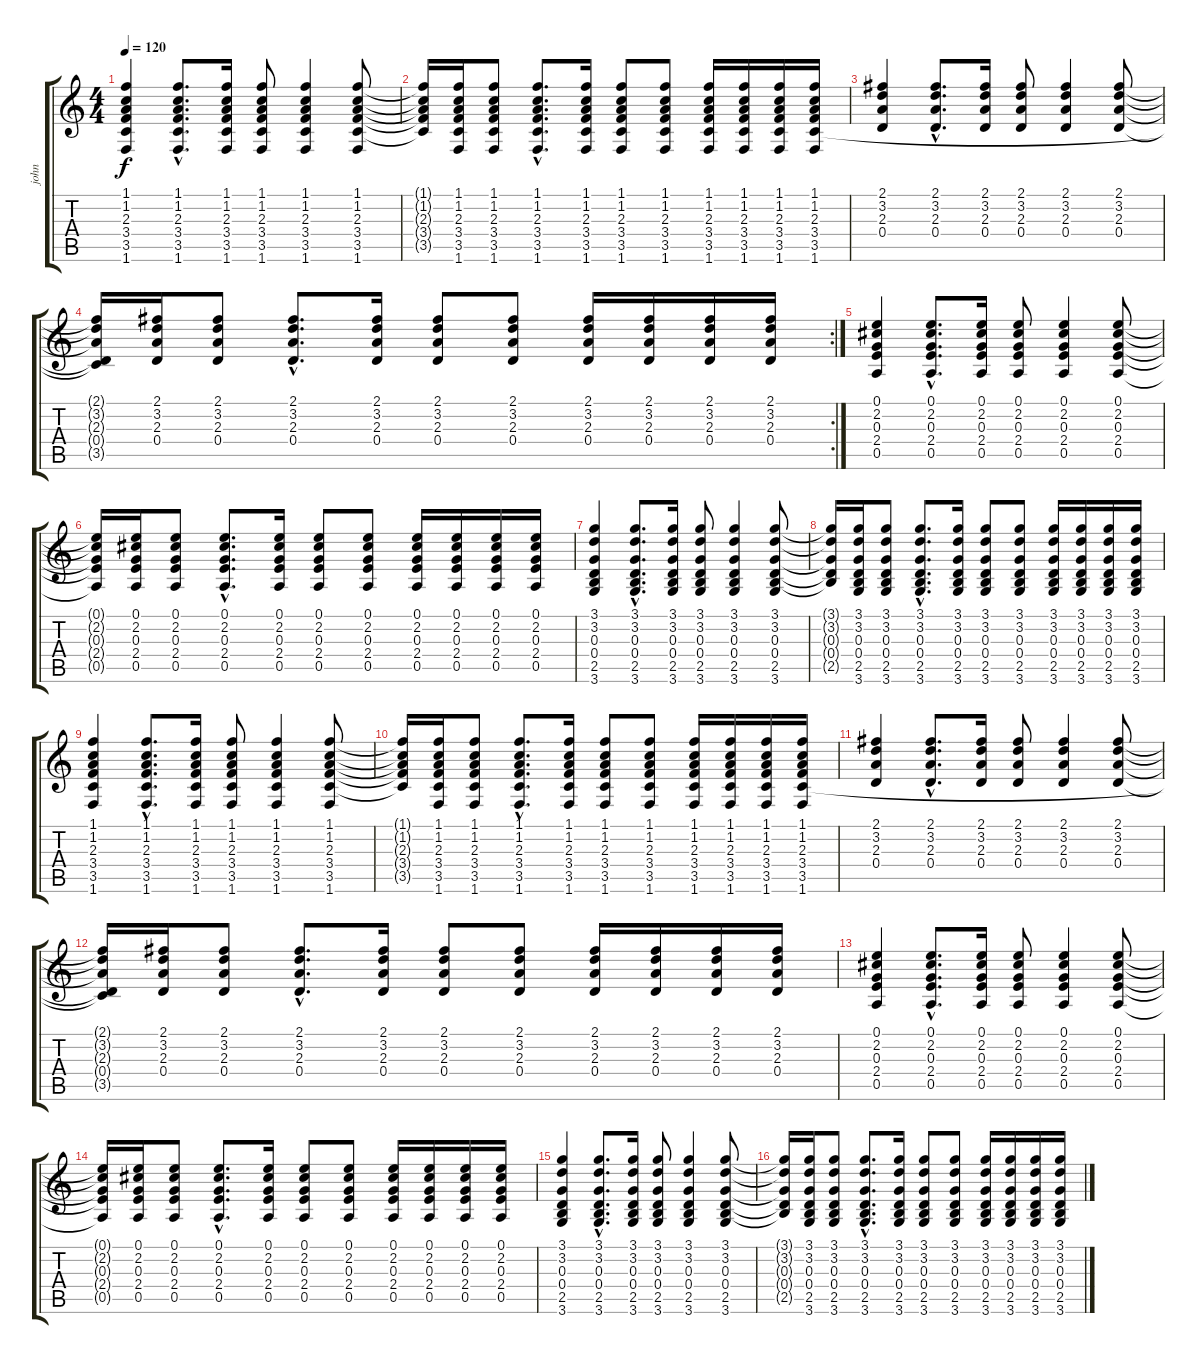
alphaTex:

\track ("john" "john") {instrument acousticguitarsteel}
\staff {score tabs}
\tuning (E4 B3 G3 D3 A2 E2) {hide}
\ts (4 4)
\tempo 120
\clef g2
\ks c
(1.1 1.2 2.3 3.4 3.5 1.6).4{dy f} (1.1{hac} 1.2{hac} 2.3{hac} 3.4{hac} 3.5{hac} 1.6{hac}).8{d} (1.1 1.2 2.3 3.4 3.5 1.6).16 (1.1 1.2 2.3 3.4 3.5 1.6).8 (1.1 1.2 2.3 3.4 3.5 1.6).4 (1.1 1.2 2.3 3.4 3.5 1.6).8 |
(1.1{t} 1.2{t} 2.3{t} 3.4{t} 3.5{t}).16 (1.1 1.2 2.3 3.4 3.5 1.6).16 (1.1 1.2 2.3 3.4 3.5 1.6).8 (1.1{hac} 1.2{hac} 2.3{hac} 3.4{hac} 3.5{hac} 1.6{hac}).8{d} (1.1 1.2 2.3 3.4 3.5 1.6).16 (1.1 1.2 2.3 3.4 3.5 1.6).8 (1.1 1.2 2.3 3.4 3.5 1.6).8 (1.1 1.2 2.3 3.4 3.5 1.6).16 (1.1 1.2 2.3 3.4 3.5 1.6).16 (1.1 1.2 2.3 3.4 3.5 1.6).16 (1.1 1.2 2.3 3.4 3.5 1.6).16 |
(2.1 3.2 2.3 0.4).4 (2.1{hac} 3.2{hac} 2.3{hac} 0.4{hac}).8{d} (2.1 3.2 2.3 0.4).16 (2.1 3.2 2.3 0.4).8 (2.1 3.2 2.3 0.4).4 (2.1 3.2 2.3 0.4).8 |
\rc 2
(2.1{t} 3.2{t} 2.3{t} 0.4{t} 3.5{t}).16 (2.1 3.2 2.3 0.4).16 (2.1 3.2 2.3 0.4).8 (2.1{hac} 3.2{hac} 2.3{hac} 0.4{hac}).8{d} (2.1 3.2 2.3 0.4).16 (2.1 3.2 2.3 0.4).8 (2.1 3.2 2.3 0.4).8 (2.1 3.2 2.3 0.4).16 (2.1 3.2 2.3 0.4).16 (2.1 3.2 2.3 0.4).16 (2.1 3.2 2.3 0.4).16 |
(0.1 2.2 0.3 2.4 0.5).4 (0.1{hac} 2.2{hac} 0.3{hac} 2.4{hac} 0.5{hac}).8{d} (0.1 2.2 0.3 2.4 0.5).16 (0.1 2.2 0.3 2.4 0.5).8 (0.1 2.2 0.3 2.4 0.5).4 (0.1 2.2 0.3 2.4 0.5).8 |
(0.1{t} 2.2{t} 0.3{t} 2.4{t} 0.5{t}).16 (0.1 2.2 0.3 2.4 0.5).16 (0.1 2.2 0.3 2.4 0.5).8 (0.1{hac} 2.2{hac} 0.3{hac} 2.4{hac} 0.5{hac}).8{d} (0.1 2.2 0.3 2.4 0.5).16 (0.1 2.2 0.3 2.4 0.5).8 (0.1 2.2 0.3 2.4 0.5).8 (0.1 2.2 0.3 2.4 0.5).16 (0.1 2.2 0.3 2.4 0.5).16 (0.1 2.2 0.3 2.4 0.5).16 (0.1 2.2 0.3 2.4 0.5).16 |
(3.1 3.2 0.3 0.4 2.5 3.6).4 (3.1{hac} 3.2{hac} 0.3{hac} 0.4{hac} 2.5{hac} 3.6{hac}).8{d} (3.1 3.2 0.3 0.4 2.5 3.6).16 (3.1 3.2 0.3 0.4 2.5 3.6).8 (3.1 3.2 0.3 0.4 2.5 3.6).4 (3.1 3.2 0.3 0.4 2.5 3.6).8 |
(3.1{t} 3.2{t} 0.3{t} 0.4{t} 2.5{t}).16 (3.1 3.2 0.3 0.4 2.5 3.6).16 (3.1 3.2 0.3 0.4 2.5 3.6).8 (3.1{hac} 3.2{hac} 0.3{hac} 0.4{hac} 2.5{hac} 3.6{hac}).8{d} (3.1 3.2 0.3 0.4 2.5 3.6).16 (3.1 3.2 0.3 0.4 2.5 3.6).8 (3.1 3.2 0.3 0.4 2.5 3.6).8 (3.1 3.2 0.3 0.4 2.5 3.6).16 (3.1 3.2 0.3 0.4 2.5 3.6).16 (3.1 3.2 0.3 0.4 2.5 3.6).16 (3.1 3.2 0.3 0.4 2.5 3.6).16 |
(1.1 1.2 2.3 3.4 3.5 1.6).4 (1.1{hac} 1.2{hac} 2.3{hac} 3.4{hac} 3.5{hac} 1.6{hac}).8{d} (1.1 1.2 2.3 3.4 3.5 1.6).16 (1.1 1.2 2.3 3.4 3.5 1.6).8 (1.1 1.2 2.3 3.4 3.5 1.6).4 (1.1 1.2 2.3 3.4 3.5 1.6).8 |
(1.1{t} 1.2{t} 2.3{t} 3.4{t} 3.5{t}).16 (1.1 1.2 2.3 3.4 3.5 1.6).16 (1.1 1.2 2.3 3.4 3.5 1.6).8 (1.1{hac} 1.2{hac} 2.3{hac} 3.4{hac} 3.5{hac} 1.6{hac}).8{d} (1.1 1.2 2.3 3.4 3.5 1.6).16 (1.1 1.2 2.3 3.4 3.5 1.6).8 (1.1 1.2 2.3 3.4 3.5 1.6).8 (1.1 1.2 2.3 3.4 3.5 1.6).16 (1.1 1.2 2.3 3.4 3.5 1.6).16 (1.1 1.2 2.3 3.4 3.5 1.6).16 (1.1 1.2 2.3 3.4 3.5 1.6).16 |
(2.1 3.2 2.3 0.4).4 (2.1{hac} 3.2{hac} 2.3{hac} 0.4{hac}).8{d} (2.1 3.2 2.3 0.4).16 (2.1 3.2 2.3 0.4).8 (2.1 3.2 2.3 0.4).4 (2.1 3.2 2.3 0.4).8 |
(2.1{t} 3.2{t} 2.3{t} 0.4{t} 3.5{t}).16 (2.1 3.2 2.3 0.4).16 (2.1 3.2 2.3 0.4).8 (2.1{hac} 3.2{hac} 2.3{hac} 0.4{hac}).8{d} (2.1 3.2 2.3 0.4).16 (2.1 3.2 2.3 0.4).8 (2.1 3.2 2.3 0.4).8 (2.1 3.2 2.3 0.4).16 (2.1 3.2 2.3 0.4).16 (2.1 3.2 2.3 0.4).16 (2.1 3.2 2.3 0.4).16 |
(0.1 2.2 0.3 2.4 0.5).4 (0.1{hac} 2.2{hac} 0.3{hac} 2.4{hac} 0.5{hac}).8{d} (0.1 2.2 0.3 2.4 0.5).16 (0.1 2.2 0.3 2.4 0.5).8 (0.1 2.2 0.3 2.4 0.5).4 (0.1 2.2 0.3 2.4 0.5).8 |
(0.1{t} 2.2{t} 0.3{t} 2.4{t} 0.5{t}).16 (0.1 2.2 0.3 2.4 0.5).16 (0.1 2.2 0.3 2.4 0.5).8 (0.1{hac} 2.2{hac} 0.3{hac} 2.4{hac} 0.5{hac}).8{d} (0.1 2.2 0.3 2.4 0.5).16 (0.1 2.2 0.3 2.4 0.5).8 (0.1 2.2 0.3 2.4 0.5).8 (0.1 2.2 0.3 2.4 0.5).16 (0.1 2.2 0.3 2.4 0.5).16 (0.1 2.2 0.3 2.4 0.5).16 (0.1 2.2 0.3 2.4 0.5).16 |
(3.1 3.2 0.3 0.4 2.5 3.6).4 (3.1{hac} 3.2{hac} 0.3{hac} 0.4{hac} 2.5{hac} 3.6{hac}).8{d} (3.1 3.2 0.3 0.4 2.5 3.6).16 (3.1 3.2 0.3 0.4 2.5 3.6).8 (3.1 3.2 0.3 0.4 2.5 3.6).4 (3.1 3.2 0.3 0.4 2.5 3.6).8 |
(3.1{t} 3.2{t} 0.3{t} 0.4{t} 2.5{t}).16 (3.1 3.2 0.3 0.4 2.5 3.6).16 (3.1 3.2 0.3 0.4 2.5 3.6).8 (3.1{hac} 3.2{hac} 0.3{hac} 0.4{hac} 2.5{hac} 3.6{hac}).8{d} (3.1 3.2 0.3 0.4 2.5 3.6).16 (3.1 3.2 0.3 0.4 2.5 3.6).8 (3.1 3.2 0.3 0.4 2.5 3.6).8 (3.1 3.2 0.3 0.4 2.5 3.6).16 (3.1 3.2 0.3 0.4 2.5 3.6).16 (3.1 3.2 0.3 0.4 2.5 3.6).16 (3.1 3.2 0.3 0.4 2.5 3.6).16
